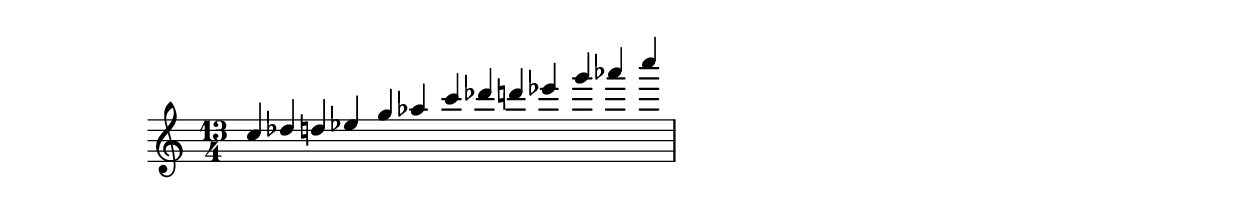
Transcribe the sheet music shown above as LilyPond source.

\version "2.18.2" \score { \new Staff << \new Voice { \set midiInstrument = #"piano" \voiceOne
 \key c \major \time 13/4
\override Voice.TextScript.font-size = #-4
 { c'' des'' d'' ees'' g'' aes'' c''' des''' d''' ees''' g''' aes''' c''''  } 
 } >> \layout { } \midi { \context { \Staff \remove "Staff_performer" }
\context { \Voice \consists "Staff_performer" } \tempo 2 = 60 } }
\paper{oddHeaderMarkup = ##f oddFooterMarkup = ##f}
